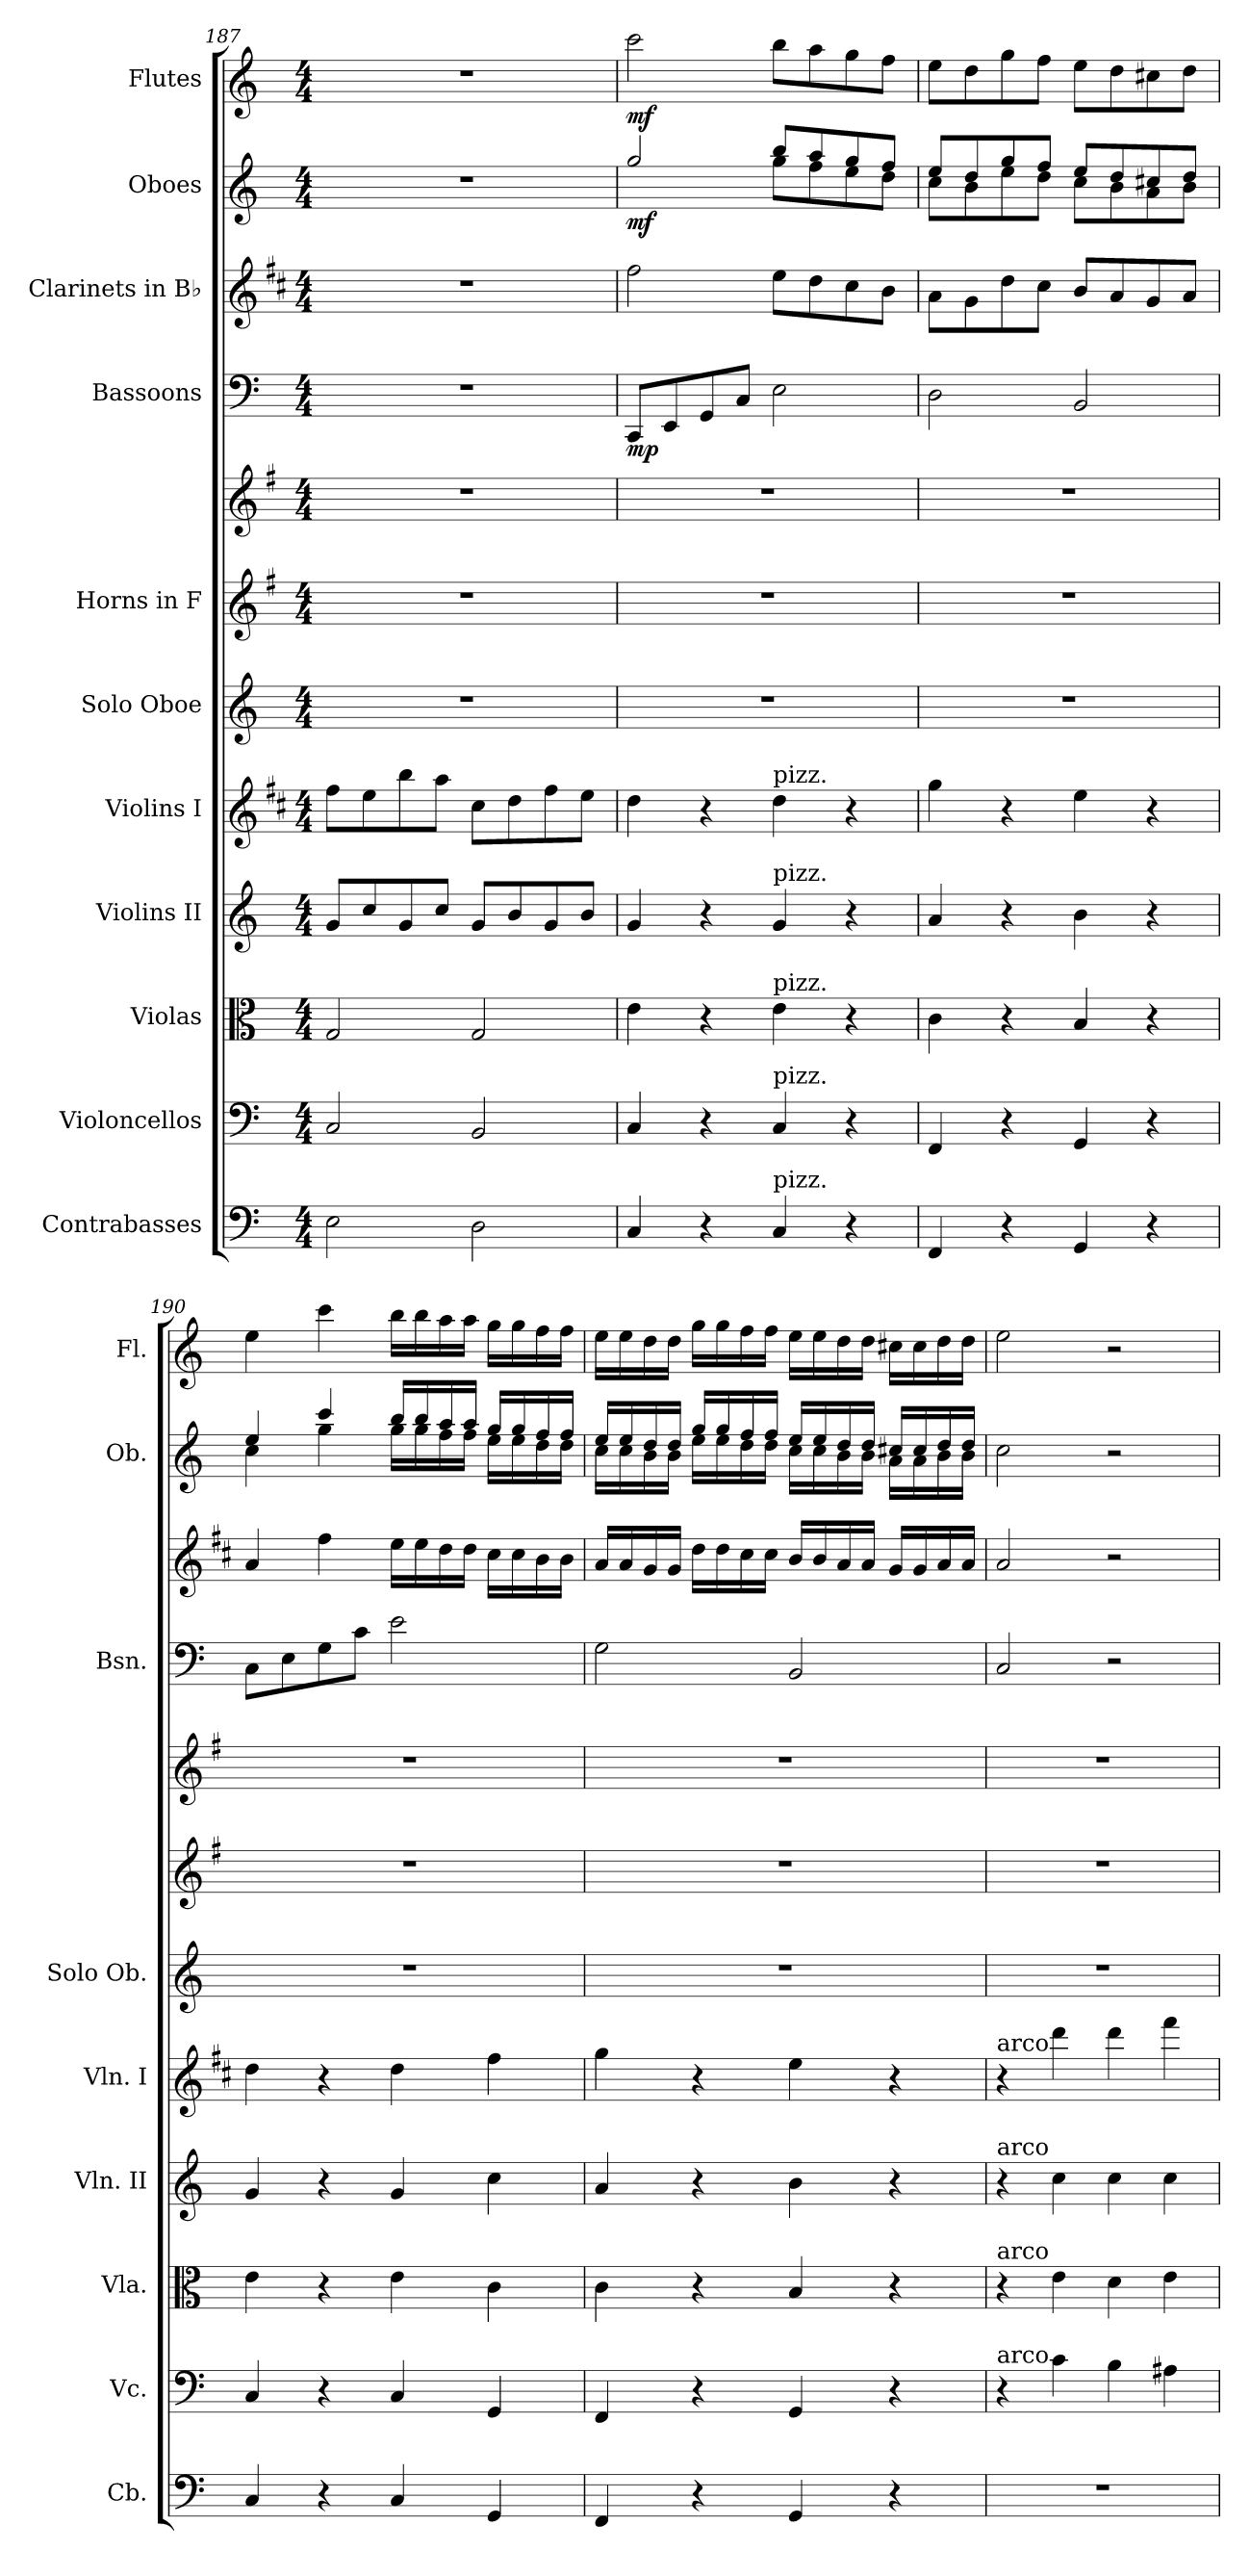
**kern	**kern	**kern	**kern	**kern	**kern	**kern	**kern	**kern	**dynam	**kern	**kern	**dynam	**kern	**dynam
*part11	*part10	*part9	*part8	*part7	*part6	*part5	*part5	*part4	*part4	*part3	*part2	*part2	*part1	*part1
*staff12	*staff11	*staff10	*staff9	*staff8	*staff7	*staff6	*staff5	*staff4	*staff4	*staff3	*staff2	*staff2	*staff1	*staff1
*I"Contrabasses	*I"Violoncellos	*I"Violas	*I"Violins II	*I"Violins I	*I"Solo Oboe	*I"Horns in F	*	*I"Bassoons	*	*I"Clarinets in B♭	*I"Oboes	*	*I"Flutes	*
*I'Cb.	*I'Vc.	*I'Vla.	*I'Vln. II	*I'Vln. I	*I'Solo Ob.	*	*	*I'Bsn.	*	*	*I'Ob.	*	*I'Fl.	*
*clefF4	*clefF4	*clefC3	*clefG2	*clefG2	*clefG2	*clefG2	*clefG2	*clefF4	*	*clefG2	*clefG2	*	*clefG2	*
*ITrd7c12	*	*	*	*ITrd1c2	*	*ITrd4c7	*ITrd4c7	*	*	*ITrd1c2	*	*	*	*
*k[]	*k[]	*k[]	*k[]	*k[]	*k[]	*k[]	*k[]	*k[]	*	*k[]	*k[]	*	*k[]	*
*M4/4	*M4/4	*M4/4	*M4/4	*M4/4	*M4/4	*M4/4	*M4/4	*M4/4	*	*M4/4	*M4/4	*	*M4/4	*
=187	=187	=187	=187	=187	=187	=187	=187	=187	=187	=187	=187	=187	=187	=187
2EE\	2C/	2G/	8g/L	8ee\L	1r	1r	1r	1r	.	1r	1r	.	1r	.
.	.	.	8cc/	8dd\	.	.	.	.	.	.	.	.	.	.
.	.	.	8g/	8aa\	.	.	.	.	.	.	.	.	.	.
.	.	.	8cc/J	8gg\J	.	.	.	.	.	.	.	.	.	.
2DD\	2BB/	2G/	8g/L	8b\L	.	.	.	.	.	.	.	.	.	.
.	.	.	8b/	8cc\	.	.	.	.	.	.	.	.	.	.
.	.	.	8g/	8ee\	.	.	.	.	.	.	.	.	.	.
.	.	.	8b/J	8dd\J	.	.	.	.	.	.	.	.	.	.
!!LO:PB:g=z
=188	=188	=188	=188	=188	=188	=188	=188	=188	=188	=188	=188	=188	=188	=188
*	*	*	*	*	*	*	*	*	*	*	*^	*	*	*
!	!	!	!	!	!	!	!	!	!LO:DY:b	!	!	!	!LO:DY:b	!	!LO:DY:b
4CC/	4C/	4e\	4g/	4cc\	1r	1r	1r	8CC/L	mp	2ee\	2gg/	2ryy	mf	2ccc\	mf
.	.	.	.	.	.	.	.	8EE/	.	.	.	.	.	.	.
4r	4r	4r	4r	4r	.	.	.	8GG/	.	.	.	.	.	.	.
.	.	.	.	.	.	.	.	8C/J	.	.	.	.	.	.	.
!	!	!	!	!LO:TX:a:t=pizz.	!	!	!	!	!	!	!	!	!	!	!
!	!	!	!LO:TX:a:t=pizz.	!	!	!	!	!	!	!	!	!	!	!	!
!	!	!LO:TX:a:t=pizz.	!	!	!	!	!	!	!	!	!	!	!	!	!
!	!LO:TX:a:t=pizz.	!	!	!	!	!	!	!	!	!	!	!	!	!	!
!LO:TX:a:t=pizz.	!	!	!	!	!	!	!	!	!	!	!	!	!	!	!
4CC/	4C/	4e\	4g/	4cc\	.	.	.	2E\	.	8dd\L	8bb/L	8gg\L	.	8bb\L	.
.	.	.	.	.	.	.	.	.	.	8cc\	8aa/	8ff\	.	8aa\	.
4r	4r	4r	4r	4r	.	.	.	.	.	8b\	8gg/	8ee\	.	8gg\	.
.	.	.	.	.	.	.	.	.	.	8a\J	8ff/J	8dd\J	.	8ff\J	.
=189	=189	=189	=189	=189	=189	=189	=189	=189	=189	=189	=189	=189	=189	=189	=189
4FFF/	4FF/	4c\	4a/	4ff\	1r	1r	1r	2D\	.	8g\L	8ee/L	8cc\L	.	8ee\L	.
.	.	.	.	.	.	.	.	.	.	8f\	8dd/	8b\	.	8dd\	.
4r	4r	4r	4r	4r	.	.	.	.	.	8cc\	8gg/	8ee\	.	8gg\	.
.	.	.	.	.	.	.	.	.	.	8b\J	8ff/J	8dd\J	.	8ff\J	.
4GGG/	4GG/	4B/	4b\	4dd\	.	.	.	2BB/	.	8a/L	8ee/L	8cc\L	.	8ee\L	.
.	.	.	.	.	.	.	.	.	.	8g/	8dd/	8b\	.	8dd\	.
4r	4r	4r	4r	4r	.	.	.	.	.	8f/	8cc#X/	8a\	.	8cc#X\	.
.	.	.	.	.	.	.	.	.	.	8g/J	8dd/J	8b\J	.	8dd\J	.
=190	=190	=190	=190	=190	=190	=190	=190	=190	=190	=190	=190	=190	=190	=190	=190
4CC/	4C/	4e\	4g/	4cc\	1r	1r	1r	8C\L	.	4g/	4ee/	4cc\	.	4ee\	.
.	.	.	.	.	.	.	.	8E\	.	.	.	.	.	.	.
4r	4r	4r	4r	4r	.	.	.	8G\	.	4ee\	4ccc/	4gg\	.	4ccc\	.
.	.	.	.	.	.	.	.	8c\J	.	.	.	.	.	.	.
4CC/	4C/	4e\	4g/	4cc\	.	.	.	2e\	.	16dd\LL	16bb/LL	16gg\LL	.	16bb\LL	.
.	.	.	.	.	.	.	.	.	.	16dd\	16bb/	16gg\	.	16bb\	.
.	.	.	.	.	.	.	.	.	.	16cc\	16aa/	16ff\	.	16aa\	.
.	.	.	.	.	.	.	.	.	.	16cc\JJ	16aa/JJ	16ff\JJ	.	16aa\JJ	.
4GGG/	4GG/	4c\	4cc\	4ee\	.	.	.	.	.	16b\LL	16gg/LL	16ee\LL	.	16gg\LL	.
.	.	.	.	.	.	.	.	.	.	16b\	16gg/	16ee\	.	16gg\	.
.	.	.	.	.	.	.	.	.	.	16a\	16ff/	16dd\	.	16ff\	.
.	.	.	.	.	.	.	.	.	.	16a\JJ	16ff/JJ	16dd\JJ	.	16ff\JJ	.
!!LO:PB:g=z
=191	=191	=191	=191	=191	=191	=191	=191	=191	=191	=191	=191	=191	=191	=191	=191
4FFF/	4FF/	4c\	4a/	4ff\	1r	1r	1r	2G\	.	16g/LL	16ee/LL	16cc\LL	.	16ee\LL	.
.	.	.	.	.	.	.	.	.	.	16g/	16ee/	16cc\	.	16ee\	.
.	.	.	.	.	.	.	.	.	.	16f/	16dd/	16b\	.	16dd\	.
.	.	.	.	.	.	.	.	.	.	16f/JJ	16dd/JJ	16b\JJ	.	16dd\JJ	.
4r	4r	4r	4r	4r	.	.	.	.	.	16cc\LL	16gg/LL	16ee\LL	.	16gg\LL	.
.	.	.	.	.	.	.	.	.	.	16cc\	16gg/	16ee\	.	16gg\	.
.	.	.	.	.	.	.	.	.	.	16b\	16ff/	16dd\	.	16ff\	.
.	.	.	.	.	.	.	.	.	.	16b\JJ	16ff/JJ	16dd\JJ	.	16ff\JJ	.
4GGG/	4GG/	4B/	4b\	4dd\	.	.	.	2BB/	.	16a/LL	16ee/LL	16cc\LL	.	16ee\LL	.
.	.	.	.	.	.	.	.	.	.	16a/	16ee/	16cc\	.	16ee\	.
.	.	.	.	.	.	.	.	.	.	16g/	16dd/	16b\	.	16dd\	.
.	.	.	.	.	.	.	.	.	.	16g/JJ	16dd/JJ	16b\JJ	.	16dd\JJ	.
4r	4r	4r	4r	4r	.	.	.	.	.	16f/LL	16cc#X/LL	16a\LL	.	16cc#X\LL	.
.	.	.	.	.	.	.	.	.	.	16f/	16cc#/	16a\	.	16cc#\	.
.	.	.	.	.	.	.	.	.	.	16g/	16dd/	16b\	.	16dd\	.
.	.	.	.	.	.	.	.	.	.	16g/JJ	16dd/JJ	16b\JJ	.	16dd\JJ	.
=192	=192	=192	=192	=192	=192	=192	=192	=192	=192	=192	=192	=192	=192	=192	=192
!	!	!	!	!LO:TX:a:t=arco	!	!	!	!	!	!	!	!	!	!	!
!	!	!	!LO:TX:a:t=arco	!	!	!	!	!	!	!	!	!	!	!	!
!	!	!LO:TX:a:t=arco	!	!	!	!	!	!	!	!	!	!	!	!	!
!	!LO:TX:a:t=arco	!	!	!	!	!	!	!	!	!	!	!	!	!	!
*	*	*	*	*	*	*	*	*	*	*	*v	*v	*	*	*
1r	4r	4r	4r	4r	1r	1r	1r	2C/	.	2g/	2cc\	.	2ee\	.
.	4c\	4e\	4cc\	4ccc\	.	.	.	.	.	.	.	.	.	.
.	4B\	4d\	4cc\	4ccc\	.	.	.	2r	.	2r	2r	.	2r	.
.	4A#X\	4e\	4cc\	4eee\	.	.	.	.	.	.	.	.	.	.
=	=	=	=	=	=	=	=	=	=	=	=	=	=	=
*-	*-	*-	*-	*-	*-	*-	*-	*-	*-	*-	*-	*-	*-	*-
